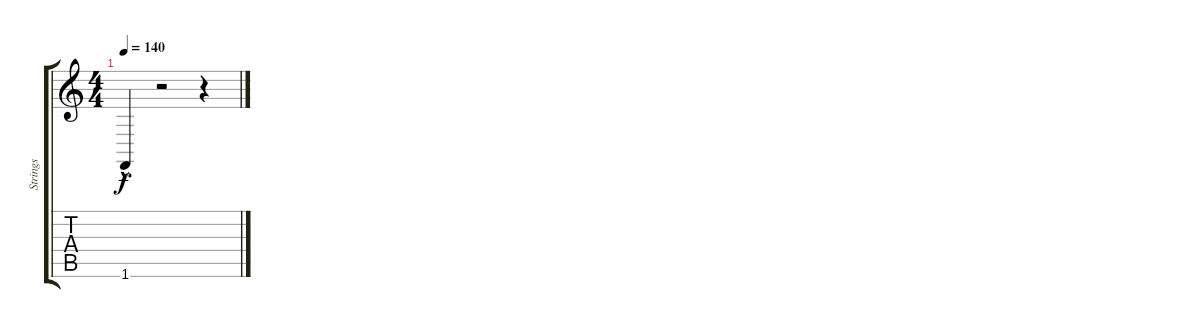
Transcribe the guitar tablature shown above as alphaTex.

\track ("Strings" "Strings") {instrument stringensemble1}
\staff {score tabs}
\tuning (E4 B3 G3 D3 A2 E2) {hide}
\ts (4 4)
\tempo 140
\clef g2
\ks c
1.6{hac t}.4{dy f} r.2 r.4
